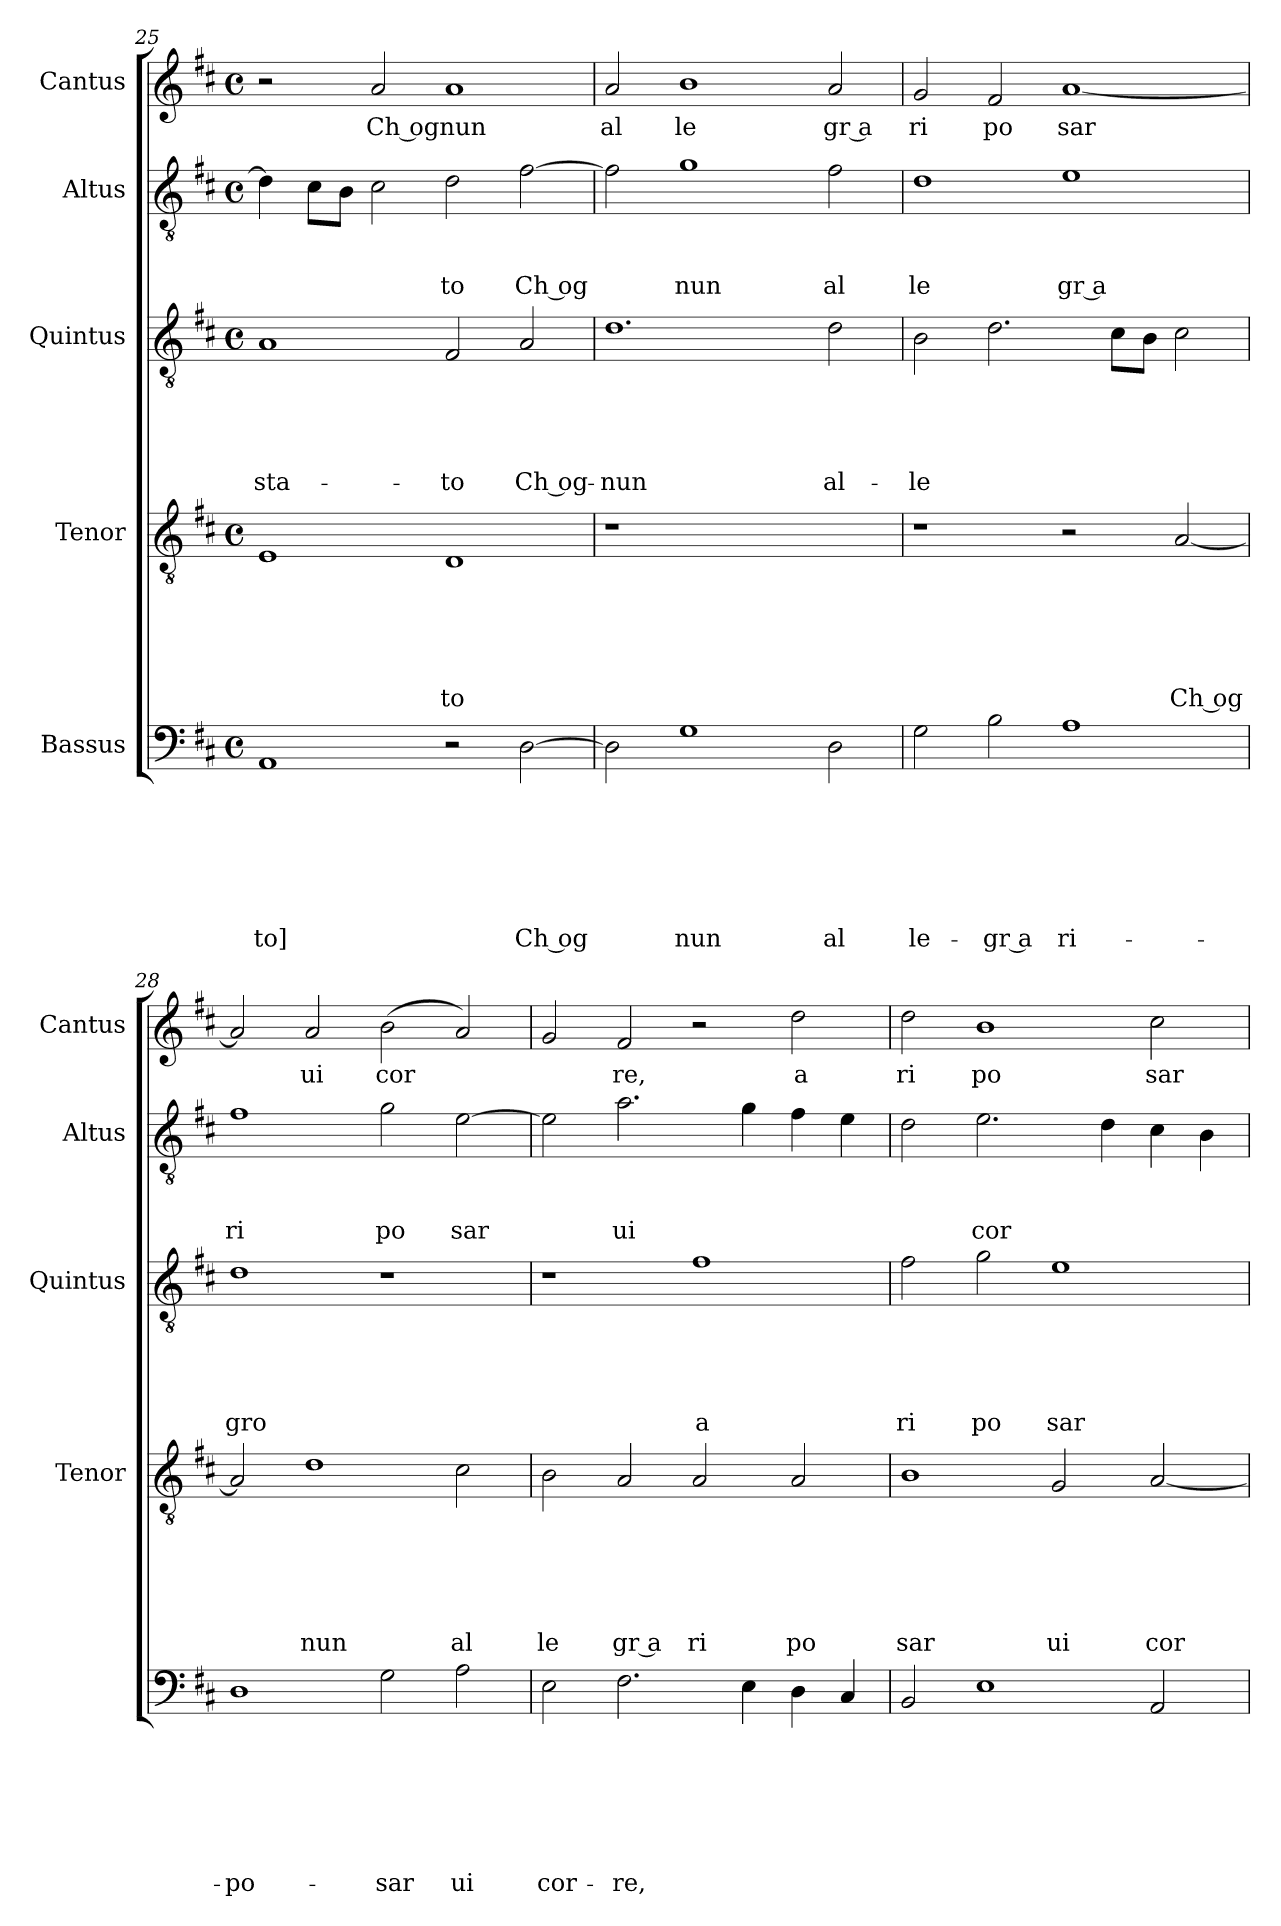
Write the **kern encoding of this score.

**kern	**text	**text	**text	**text	**text	**text	**text	**kern	**text	**text	**text	**text	**text	**text	**kern	**text	**text	**text	**text	**text	**kern	**text	**text	**text	**kern	**text
*part5	*part5	*part5	*part5	*part5	*part5	*part5	*part5	*part4	*part4	*part4	*part4	*part4	*part4	*part4	*part3	*part3	*part3	*part3	*part3	*part3	*part2	*part2	*part2	*part2	*part1	*part1
*staff5	*staff5	*staff5	*staff5	*staff5	*staff5	*staff5	*staff5	*staff4	*staff4	*staff4	*staff4	*staff4	*staff4	*staff4	*staff3	*staff3	*staff3	*staff3	*staff3	*staff3	*staff2	*staff2	*staff2	*staff2	*staff1	*staff1
*I"Bassus	*	*	*	*	*	*	*	*I"Tenor	*	*	*	*	*	*	*I"Quintus	*	*	*	*	*	*I"Altus	*	*	*	*I"Cantus	*
*	*	*	*	*	*	*	*	*I'Tenor	*	*	*	*	*	*	*I'Quintus	*	*	*	*	*	*I'Altus	*	*	*	*I'Cantus	*
*clefF4	*	*	*	*	*	*	*	*clefGv2	*	*	*	*	*	*	*clefGv2	*	*	*	*	*	*clefGv2	*	*	*	*clefG2	*
*k[f#c#]	*	*	*	*	*	*	*	*k[f#c#]	*	*	*	*	*	*	*k[f#c#]	*	*	*	*	*	*k[f#c#]	*	*	*	*k[f#c#]	*
*D:	*	*	*	*	*	*	*	*D:	*	*	*	*	*	*	*D:	*	*	*	*	*	*D:	*	*	*	*D:	*
*M4/4	*	*	*	*	*	*	*	*M4/4	*	*	*	*	*	*	*M4/4	*	*	*	*	*	*M4/4	*	*	*	*M4/4	*
*met(c)	*	*	*	*	*	*	*	*met(c)	*	*	*	*	*	*	*met(c)	*	*	*	*	*	*met(c)	*	*	*	*met(c)	*
=25	=25	=25	=25	=25	=25	=25	=25	=25	=25	=25	=25	=25	=25	=25	=25	=25	=25	=25	=25	=25	=25	=25	=25	=25	=25	=25
!	!	!	!	!	!	!	!LO:LY:b	!	!	!	!	!	!	!	!	!	!	!	!	!LO:LY:b	!	!	!	!	!	!
1AA	.	.	.	.	.	.	to]	1E	.	.	.	.	.	.	1A	.	.	.	.	sta-	4d\]	.	.	.	2r	.
.	.	.	.	.	.	.	.	.	.	.	.	.	.	.	.	.	.	.	.	.	8c#\L	.	.	.	.	.
.	.	.	.	.	.	.	.	.	.	.	.	.	.	.	.	.	.	.	.	.	8B\J	.	.	.	.	.
!	!	!	!	!	!	!	!	!	!	!	!	!	!	!	!	!	!	!	!	!	!	!	!	!	!	!LO:LY:b:rj
.	.	.	.	.	.	.	.	.	.	.	.	.	.	.	.	.	.	.	.	.	2c#\	.	.	.	2a/	Ch ognun
!	!	!	!	!	!	!	!	!	!	!	!	!	!	!LO:LY:b	!	!	!	!	!	!LO:LY:b	!	!	!	!LO:LY:b	!	!
2r	.	.	.	.	.	.	.	1D	.	.	.	.	.	to	2F#/	.	.	.	.	-to	2d\	.	.	to	1a	.
!	!	!	!	!	!	!	!LO:LY:b	!	!	!	!	!	!	!	!	!	!	!	!	!LO:LY:b:rj	!	!	!	!LO:LY:b	!	!
[>2D\	.	.	.	.	.	.	Ch og	.	.	.	.	.	.	.	2A/	.	.	.	.	Ch og-	[>2f#\	.	.	Ch og	.	.
=26	=26	=26	=26	=26	=26	=26	=26	=26	=26	=26	=26	=26	=26	=26	=26	=26	=26	=26	=26	=26	=26	=26	=26	=26	=26	=26
!	!	!	!	!	!	!	!	!	!	!	!	!	!	!	!	!	!	!	!	!LO:LY:b	!	!	!	!	!	!LO:LY:b
2D\]	.	.	.	.	.	.	.	1r	.	.	.	.	.	.	1.d	.	.	.	.	-nun	2f#\]	.	.	.	2a/	al
!	!	!	!	!	!	!	!LO:LY:b	!	!	!	!	!	!	!	!	!	!	!	!	!	!	!	!	!LO:LY:b	!	!LO:LY:b
1G	.	.	.	.	.	.	nun	.	.	.	.	.	.	.	.	.	.	.	.	.	1g	.	.	nun	1b	le
.	.	.	.	.	.	.	.	1ryy	.	.	.	.	.	.	.	.	.	.	.	.	.	.	.	.	.	.
!	!	!	!	!	!	!	!LO:LY:b	!	!	!	!	!	!	!	!	!	!	!	!	!LO:LY:b	!	!	!	!LO:LY:b	!	!LO:LY:b:rj
2D\	.	.	.	.	.	.	al	.	.	.	.	.	.	.	2d\	.	.	.	.	al-	2f#\	.	.	al	2a/	gr a
!!LO:PB:g=z
=27	=27	=27	=27	=27	=27	=27	=27	=27	=27	=27	=27	=27	=27	=27	=27	=27	=27	=27	=27	=27	=27	=27	=27	=27	=27	=27
!	!	!	!	!	!	!	!LO:LY:b	!	!	!	!	!	!	!	!	!	!	!	!	!LO:LY:b	!	!	!	!LO:LY:b	!	!LO:LY:b
2G\	.	.	.	.	.	.	le-	1r	.	.	.	.	.	.	2B\	.	.	.	.	-le	1d	.	.	le	2g/	ri
!	!	!	!	!	!	!	!LO:LY:b:rj	!	!	!	!	!	!	!	!	!	!	!	!	!	!	!	!	!	!	!LO:LY:b
2B\	.	.	.	.	.	.	-gr a	.	.	.	.	.	.	.	2.d\	.	.	.	.	.	.	.	.	.	2f#/	po
!	!	!	!	!	!	!	!LO:LY:b	!	!	!	!	!	!	!	!	!	!	!	!	!	!	!	!	!LO:LY:b:rj	!	!LO:LY:b
1A	.	.	.	.	.	.	ri-	2r	.	.	.	.	.	.	.	.	.	.	.	.	1e	.	.	gr a	[<1a	sar
.	.	.	.	.	.	.	.	.	.	.	.	.	.	.	8c#\L	.	.	.	.	.	.	.	.	.	.	.
.	.	.	.	.	.	.	.	.	.	.	.	.	.	.	8B\J	.	.	.	.	.	.	.	.	.	.	.
!	!	!	!	!	!	!	!	!	!	!	!	!	!	!LO:LY:b	!	!	!	!	!	!	!	!	!	!	!	!
.	.	.	.	.	.	.	.	[<2A/	.	.	.	.	.	Ch og	2c#\	.	.	.	.	.	.	.	.	.	.	.
=28	=28	=28	=28	=28	=28	=28	=28	=28	=28	=28	=28	=28	=28	=28	=28	=28	=28	=28	=28	=28	=28	=28	=28	=28	=28	=28
!	!	!	!	!	!	!	!LO:LY:b	!	!	!	!	!	!	!	!	!	!	!	!	!LO:LY:b	!	!	!	!LO:LY:b	!	!
1D	.	.	.	.	.	.	-po-	2A/]	.	.	.	.	.	.	1d	.	.	.	.	gro	1f#	.	.	ri	2a/]	.
!	!	!	!	!	!	!	!	!	!	!	!	!	!	!LO:LY:b	!	!	!	!	!	!	!	!	!	!	!	!LO:LY:b
.	.	.	.	.	.	.	.	1d	.	.	.	.	.	nun	.	.	.	.	.	.	.	.	.	.	2a/	ui
!	!	!	!	!	!	!	!LO:LY:b	!	!	!	!	!	!	!	!	!	!	!	!	!	!	!	!	!LO:LY:b	!	!LO:LY:b
2G\	.	.	.	.	.	.	-sar	.	.	.	.	.	.	.	1r	.	.	.	.	.	2g\	.	.	po	(>2b\	cor
!	!	!	!	!	!	!	!LO:LY:b	!	!	!	!	!	!	!LO:LY:b	!	!	!	!	!	!	!	!	!	!LO:LY:b	!	!
2A\	.	.	.	.	.	.	ui	2c#\	.	.	.	.	.	al	.	.	.	.	.	.	[>2e\	.	.	sar	2a/)	.
=29	=29	=29	=29	=29	=29	=29	=29	=29	=29	=29	=29	=29	=29	=29	=29	=29	=29	=29	=29	=29	=29	=29	=29	=29	=29	=29
!	!	!	!	!	!	!	!LO:LY:b	!	!	!	!	!	!	!LO:LY:b	!	!	!	!	!	!	!	!	!	!	!	!
2E\	.	.	.	.	.	.	cor-	2B\	.	.	.	.	.	le	1r	.	.	.	.	.	2e\]	.	.	.	2g/	.
!	!	!	!	!	!	!	!LO:LY:b	!	!	!	!	!	!	!LO:LY:b:rj	!	!	!	!	!	!	!	!	!	!LO:LY:b	!	!LO:LY:b
2.F#\	.	.	.	.	.	.	-re,	2A/	.	.	.	.	.	gr a	.	.	.	.	.	.	2.a\	.	.	ui	2f#/	re,
!	!	!	!	!	!	!	!	!	!	!	!	!	!	!LO:LY:b	!	!	!	!	!	!LO:LY:b	!	!	!	!	!	!
.	.	.	.	.	.	.	.	2A/	.	.	.	.	.	ri	1f#	.	.	.	.	a	.	.	.	.	2r	.
4E\	.	.	.	.	.	.	.	.	.	.	.	.	.	.	.	.	.	.	.	.	4g\	.	.	.	.	.
!	!	!	!	!	!	!	!	!	!	!	!	!	!	!LO:LY:b	!	!	!	!	!	!	!	!	!	!	!	!LO:LY:b
4D\	.	.	.	.	.	.	.	2A/	.	.	.	.	.	po	.	.	.	.	.	.	4f#\	.	.	.	2dd\	a
4C#/	.	.	.	.	.	.	.	.	.	.	.	.	.	.	.	.	.	.	.	.	4e\	.	.	.	.	.
=30	=30	=30	=30	=30	=30	=30	=30	=30	=30	=30	=30	=30	=30	=30	=30	=30	=30	=30	=30	=30	=30	=30	=30	=30	=30	=30
!	!	!	!	!	!	!	!	!	!	!	!	!	!	!LO:LY:b	!	!	!	!	!	!LO:LY:b	!	!	!	!	!	!LO:LY:b
2BB/	.	.	.	.	.	.	.	1B	.	.	.	.	.	sar	2f#\	.	.	.	.	ri	2d\	.	.	.	2dd\	ri
!	!	!	!	!	!	!	!	!	!	!	!	!	!	!	!	!	!	!	!	!LO:LY:b	!	!	!	!LO:LY:b	!	!LO:LY:b
1E	.	.	.	.	.	.	.	.	.	.	.	.	.	.	2g\	.	.	.	.	po	2.e\	.	.	cor	1b	po
!	!	!	!	!	!	!	!	!	!	!	!	!	!	!LO:LY:b	!	!	!	!	!	!LO:LY:b	!	!	!	!	!	!
.	.	.	.	.	.	.	.	2G/	.	.	.	.	.	ui	1e	.	.	.	.	sar	.	.	.	.	.	.
.	.	.	.	.	.	.	.	.	.	.	.	.	.	.	.	.	.	.	.	.	4d\	.	.	.	.	.
!	!	!	!	!	!	!	!	!	!	!	!	!	!	!LO:LY:b	!	!	!	!	!	!	!	!	!	!	!	!LO:LY:b
2AA/	.	.	.	.	.	.	.	[<2A/	.	.	.	.	.	cor	.	.	.	.	.	.	4c#\	.	.	.	2cc#\	sar
.	.	.	.	.	.	.	.	.	.	.	.	.	.	.	.	.	.	.	.	.	4B\	.	.	.	.	.
=	=	=	=	=	=	=	=	=	=	=	=	=	=	=	=	=	=	=	=	=	=	=	=	=	=	=
*-	*-	*-	*-	*-	*-	*-	*-	*-	*-	*-	*-	*-	*-	*-	*-	*-	*-	*-	*-	*-	*-	*-	*-	*-	*-	*-
